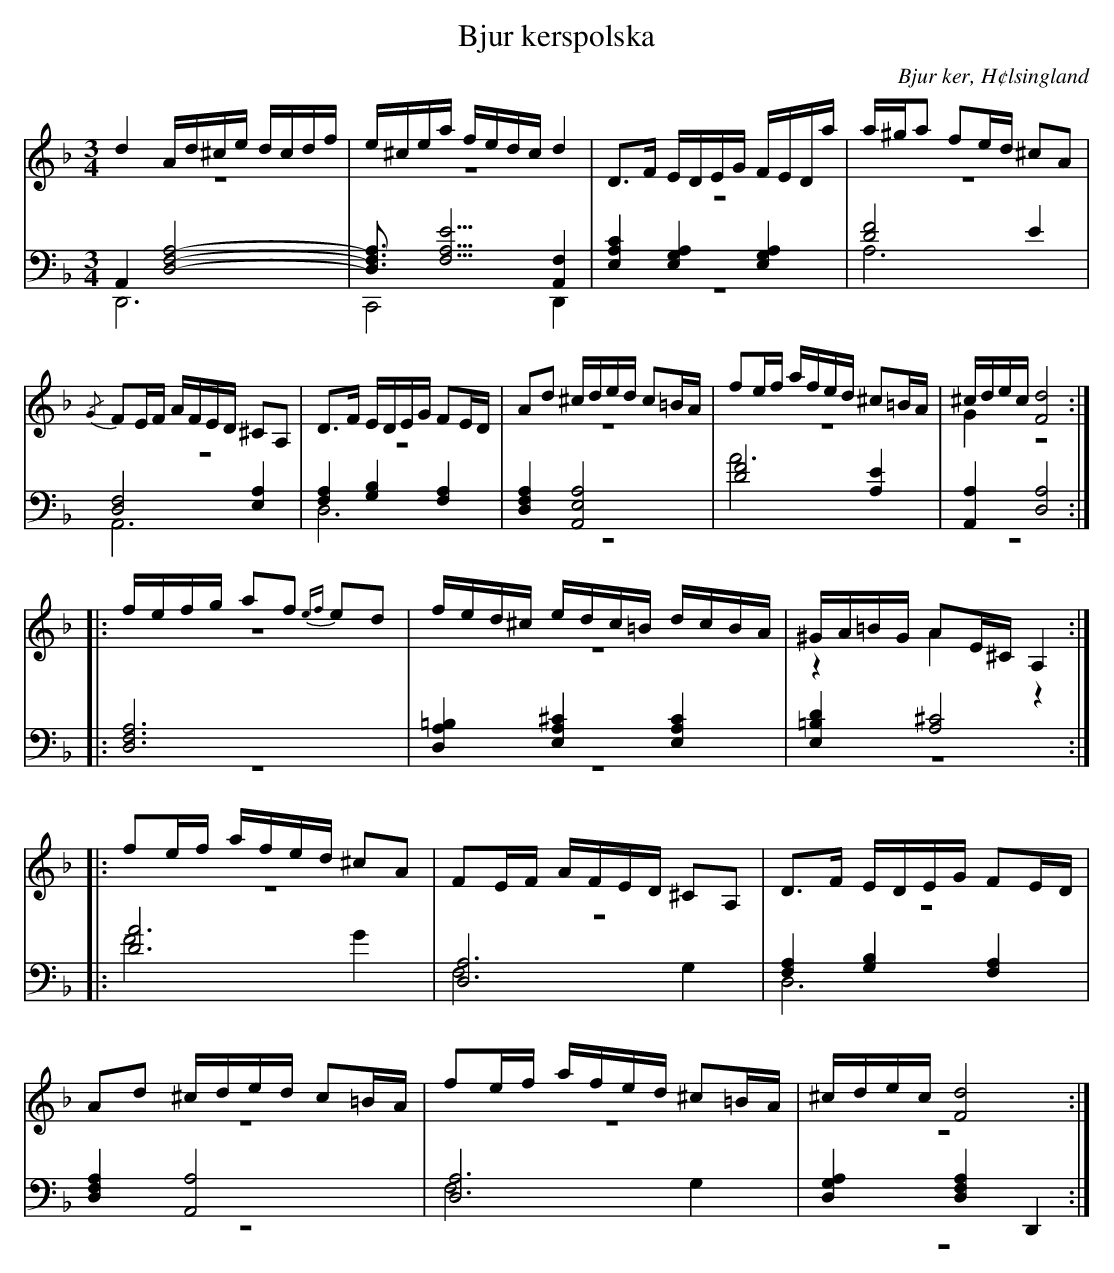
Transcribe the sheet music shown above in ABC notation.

X:1
T: Bjur kerspolska
O: Bjur ker, H¢lsingland
M: 3/4
L: 1/16
K: Dm
V:1
V:2 merge
V:3
V:4 merge
V:1
d4 Ad^ce dcdf |e^cea fedc d4|D2>F2 EDEG FEDa|a^ga2 f2ed ^c2A2|
{/G}F2EF AFED ^C2A,2|D2>F2 EDEG F2ED|A2d2 ^cded c2=BA|f2ef afed ^c2=BA|^cdec [F8d8]:|
|:fefg a2f2 {ef}e2d2 |fed^c edc=B dcBA|^GA=BG A2E^C A,4:|
|:f2ef afed ^c2A2|F2EF AFED ^C2A,2|D2>F2 EDEG F2ED|
A2d2 ^cded c2=BA|f2ef afed ^c2=BA|^cdec [F8d8]:|
V:2
z12|z12|z12|z12|
z12|z12|z12|z12|G4 z8:|
|:z12|z12|z4 A4 z4:|
|:z12|z12|z12|
z12|z12|z12:|
V:3 clef=bass
A,,4 [D,8F,8A,8]-|[D,3F,3A,3] [F,5A,5E5] [F,4A,,4]|[E,4A,4C4] [E,4G,4A,4] [E,4G,4A,4]|[D8F8] E4|
[D,8F,8] [E,4A,4]|[F,4A,4] [G,4B,4] [F,4A,4]|[D,4F,4A,4] [A,,8E,8A,8]|[D8F8] [A,4E4]|[A,,4A,4] [D,8A,8]:|
|:[D,12F,12A,12]|[D,4A,4=B,4] [E,4A,4^C4] [E,4A,4C4]|[E,4=B,4D4] [A,8^C8]:|
|:[D12A12]|[D,12A,12]|[F,4A,4] [G,4B,4] [F,4A,4]|
[D,4F,4A,4] [A,,8A,8]|[D,12A,12]|[D,4G,4A,4] [D,4F,4A,4] D,,4:|
V:4 clef=bass
D,,12|C,,8 D,,4|z12|A,12|
A,,12|D,12|z12|A12|z12:|
|:z12|z12|z12:|
|:F8 G4|F,8 G,4|D,12|
z12|F,8 G,4|z12:|
